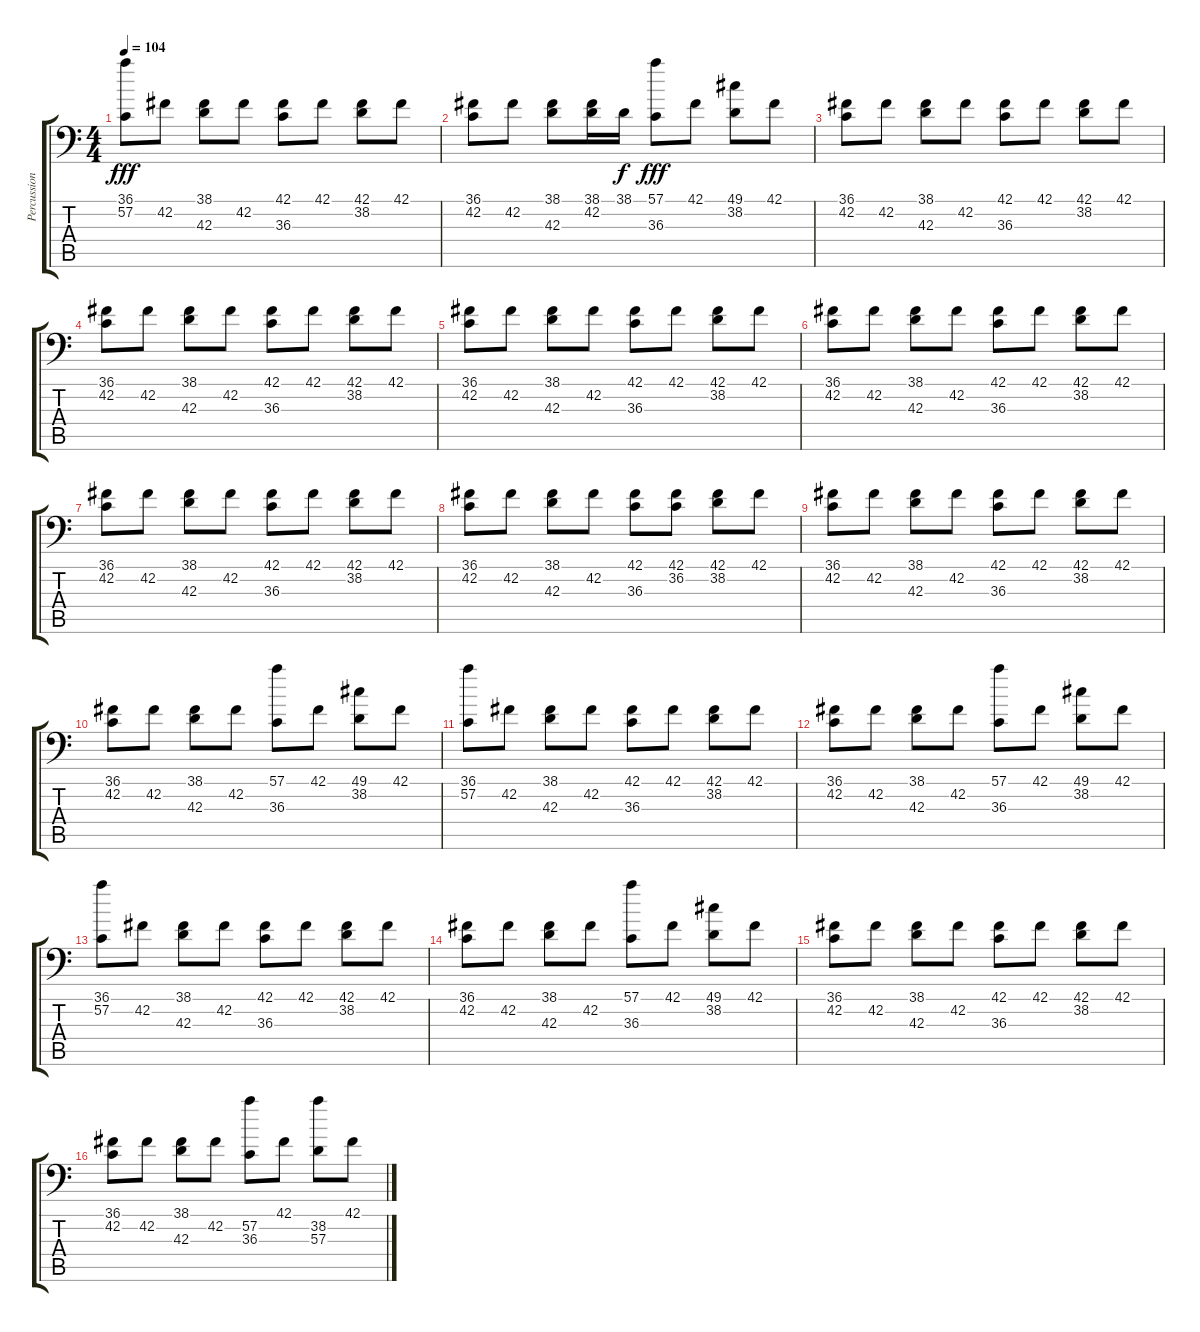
\track ("Percussions" "Percussion") {instrument acousticgrandpiano}
\staff {score tabs}
\tuning (C-1 C-1 C-1 C-1 C-1 C-1) {hide}
\ts (4 4)
\tempo 104
\clef f4
\ks c
(36.1 57.2).8{dy fff} 42.2.8 (38.1 42.3).8 42.2.8 (42.1 36.3).8 42.1.8 (42.1 38.2).8 42.1.8 |
(36.1 42.2).8 42.2.8 (38.1 42.3).8 (38.1 42.2).16 38.1.16{dy f} (57.1 36.3).8{dy fff} 42.1.8 (49.1 38.2).8 42.1.8 |
(36.1 42.2).8 42.2.8 (38.1 42.3).8 42.2.8 (42.1 36.3).8 42.1.8 (42.1 38.2).8 42.1.8 |
(36.1 42.2).8 42.2.8 (38.1 42.3).8 42.2.8 (42.1 36.3).8 42.1.8 (42.1 38.2).8 42.1.8 |
(36.1 42.2).8 42.2.8 (38.1 42.3).8 42.2.8 (42.1 36.3).8 42.1.8 (42.1 38.2).8 42.1.8 |
(36.1 42.2).8 42.2.8 (38.1 42.3).8 42.2.8 (42.1 36.3).8 42.1.8 (42.1 38.2).8 42.1.8 |
(36.1 42.2).8 42.2.8 (38.1 42.3).8 42.2.8 (42.1 36.3).8 42.1.8 (42.1 38.2).8 42.1.8 |
(36.1 42.2).8 42.2.8 (38.1 42.3).8 42.2.8 (42.1 36.3).8 (42.1 36.2).8 (42.1 38.2).8 42.1.8 |
(36.1 42.2).8 42.2.8 (38.1 42.3).8 42.2.8 (42.1 36.3).8 42.1.8 (42.1 38.2).8 42.1.8 |
(36.1 42.2).8 42.2.8 (38.1 42.3).8 42.2.8 (57.1 36.3).8 42.1.8 (49.1 38.2).8 42.1.8 |
(36.1 57.2).8 42.2.8 (38.1 42.3).8 42.2.8 (42.1 36.3).8 42.1.8 (42.1 38.2).8 42.1.8 |
(36.1 42.2).8 42.2.8 (38.1 42.3).8 42.2.8 (57.1 36.3).8 42.1.8 (49.1 38.2).8 42.1.8 |
(36.1 57.2).8 42.2.8 (38.1 42.3).8 42.2.8 (42.1 36.3).8 42.1.8 (42.1 38.2).8 42.1.8 |
(36.1 42.2).8 42.2.8 (38.1 42.3).8 42.2.8 (57.1 36.3).8 42.1.8 (49.1 38.2).8 42.1.8 |
(36.1 42.2).8 42.2.8 (38.1 42.3).8 42.2.8 (42.1 36.3).8 42.1.8 (42.1 38.2).8 42.1.8 |
(36.1 42.2).8 42.2.8 (38.1 42.3).8 42.2.8 (57.2 36.3).8 42.1.8 (38.2 57.3).8 42.1.8
